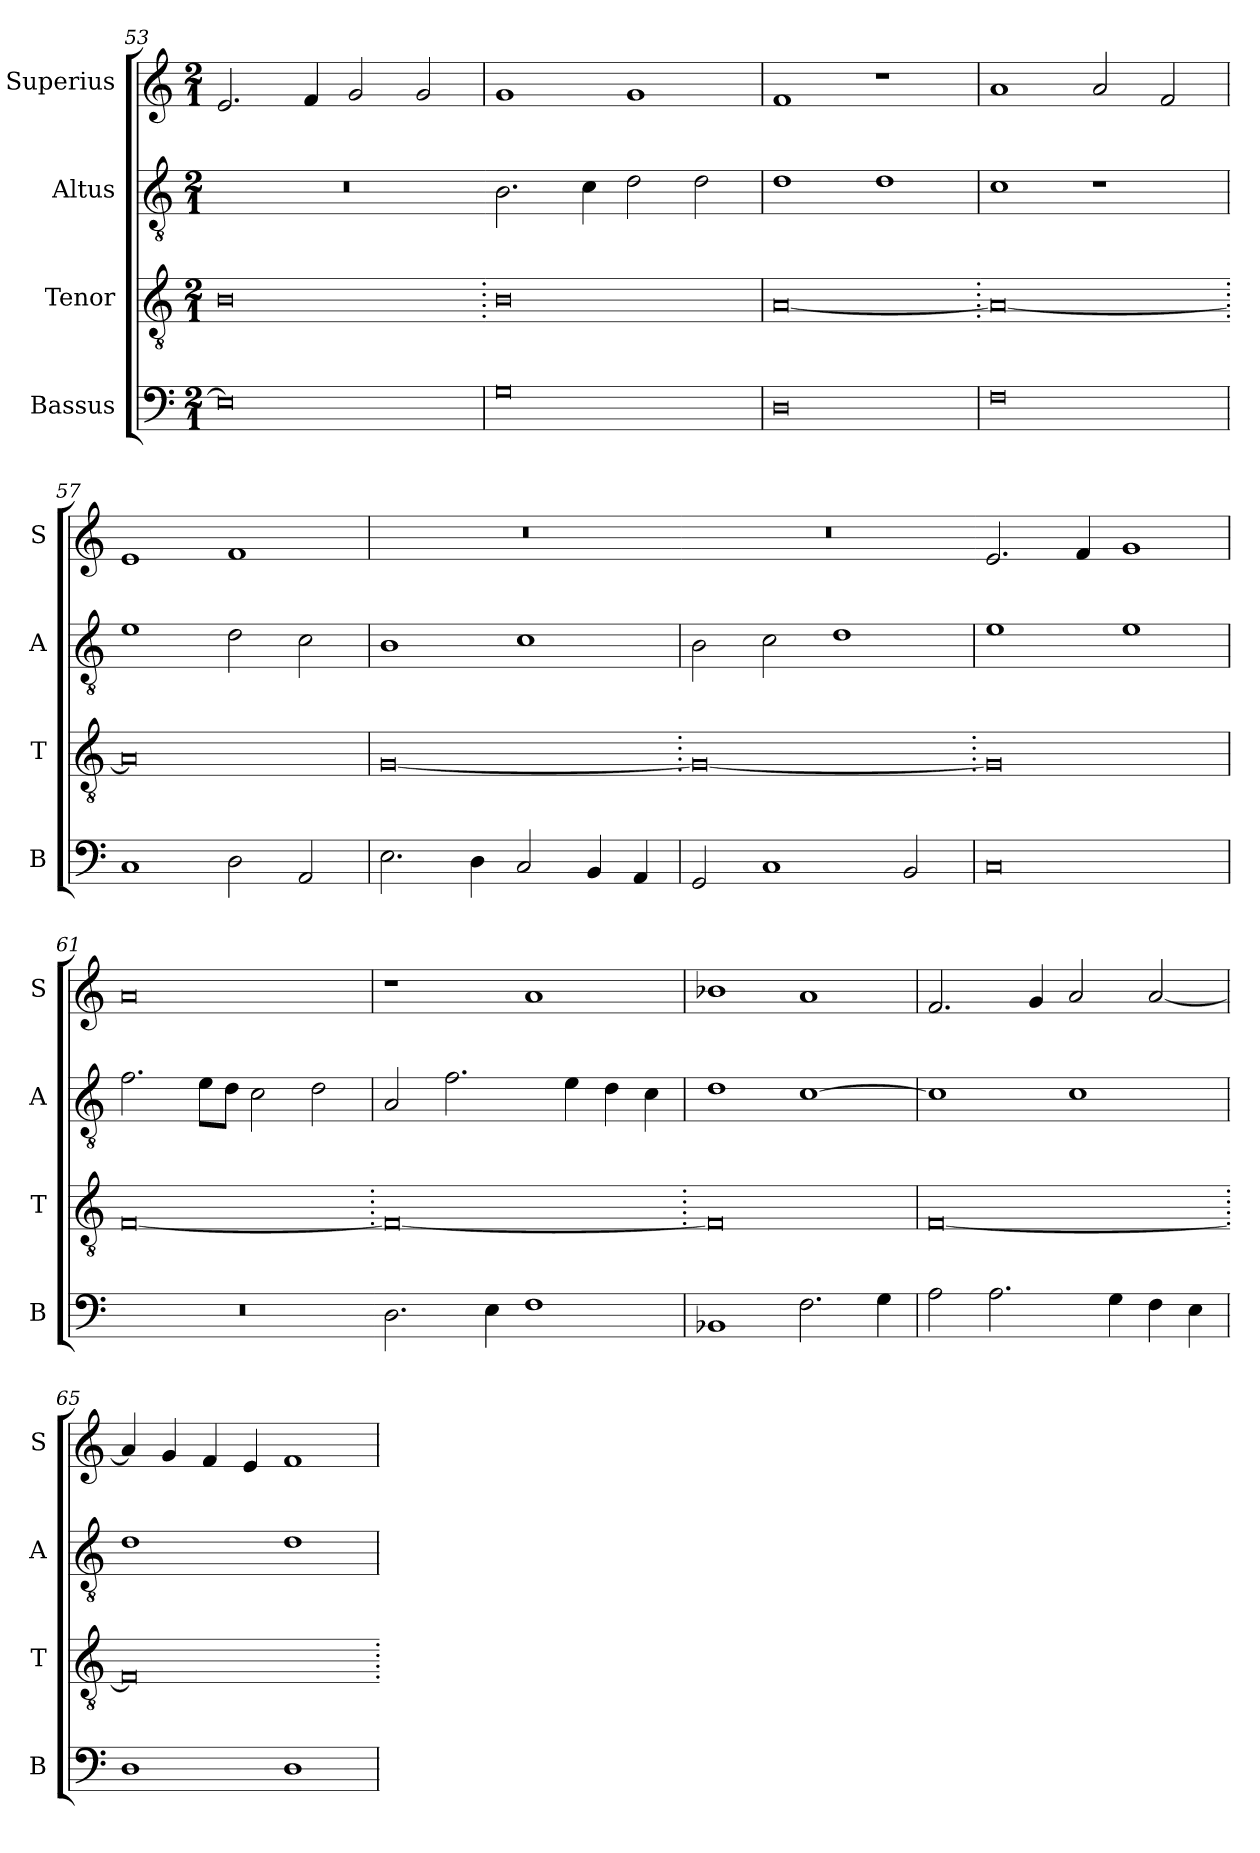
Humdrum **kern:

**kern	**kern	**kern	**kern
*part4	*part3	*part2	*part1
*staff4	*staff3	*staff2	*staff1
*I"Bassus	*I"Tenor	*I"Altus	*I"Superius
*I'B	*I'T	*I'A	*I'S
*clefF4	*clefGv2	*clefGv2	*clefG2
*k[]	*k[]	*k[]	*k[]
*M2/1	*M2/1	*M2/1	*M2/1
=53	=53	=53	=53
0E]	0B	0r	2.e
.	.	.	4f
.	.	.	2g
.	.	.	2g
=54	=54.	=54	=54
0G	0B	2.B	1g
.	.	4c	.
.	.	2d	1g
.	.	2d	.
=55	=55	=55	=55
0D	[0A	1d	1f
.	.	1d	1r
=56	=56.	=56	=56
0F	0A_	1c	1a
.	.	1r	2a
.	.	.	2f
=57	=57.	=57	=57
1C	0A]	1e	1e
2D	.	2d	1f
2AA	.	2c	.
=58	=58	=58	=58
2.E	[0G	1B	0r
4D	.	.	.
2C	.	1c	.
4BB	.	.	.
4AA	.	.	.
=59	=59.	=59	=59
2GG	0G_	2B	0r
1C	.	2c	.
.	.	1d	.
2BB	.	.	.
=60	=60.	=60	=60
0C	0G]	1e	2.e
.	.	.	4f
.	.	1e	1g
=61	=61	=61	=61
0r	[0F	2.f	0a
.	.	8eL	.
.	.	8dJ	.
.	.	2c	.
.	.	2d	.
=62	=62.	=62	=62
2.D	0F_	2A	1r
.	.	2.f	.
4E	.	.	.
1F	.	.	1a
.	.	4e	.
.	.	4d	.
.	.	4c	.
=63	=63.	=63	=63
1BB-X	0F]	1d	1b-X
2.F	.	[1c	1a
4G	.	.	.
=64	=64	=64	=64
2A	[0F	1c]	2.f
2.A	.	.	.
.	.	.	4g
.	.	1c	2a
4G	.	.	.
4F	.	.	[2a
4E	.	.	.
=65	=65.	=65	=65
1D	0F]	1d	4a]
.	.	.	4g
.	.	.	4f
.	.	.	4e
1D	.	1d	1f
=	=.	=	=
*-	*-	*-	*-
